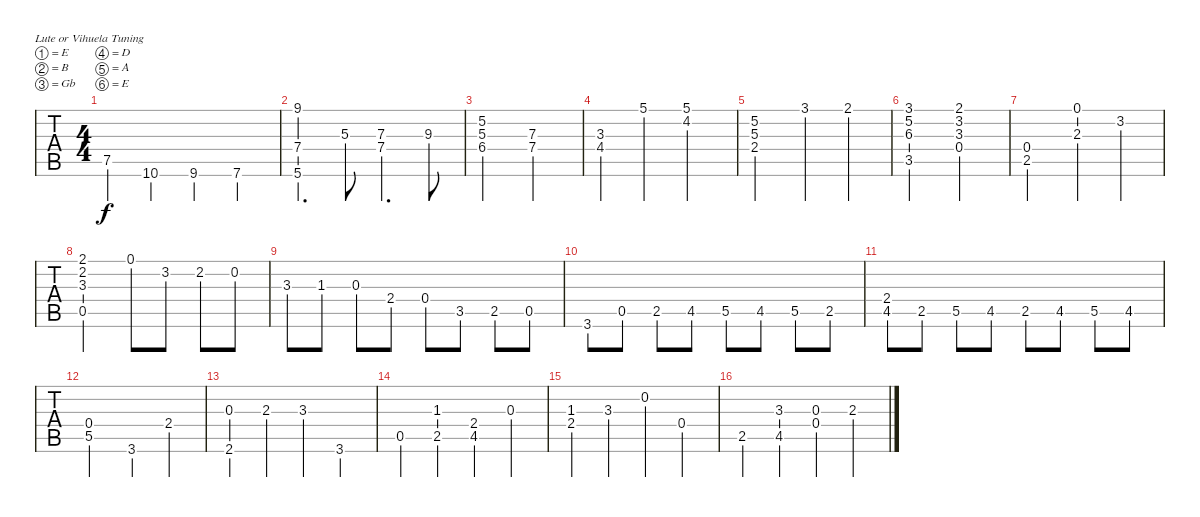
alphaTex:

\bracketExtendMode groupsimilarinstruments
\singleTrackTrackNamePolicy hidden
\multiTrackTrackNamePolicy hidden
\firstSystemTrackNameOrientation horizontal
\otherSystemsTrackNameOrientation horizontal
\track ("Guitar Standard" "Guitar Sta") {instrument acousticguitarsteel}
\staff {tabs}
\tuning (E4 B3 Gb3 D3 A2 E2)
\ts (4 4)
\tempo (120 hide)
\clef g2
\scale
1.13241
\ks c
7.5.4{dy f} 10.6.4 9.6.4 7.6.4 |
\scale
0.955864 (9.1 7.4 5.6).4{d} 5.3.8 (7.3 7.4).4{d} 9.3.8 |
\scale
0.955864 (5.2 5.3 6.4).2 (7.3 7.4).2 |
\scale
0.955864 (3.3 4.4).4 5.1.4 (5.1 4.2).2 |
\scale
1.13241 (5.2 5.3 2.4).2 3.1.4 2.1.4 |
\scale
0.955864 (3.1 5.2 6.3 3.5).2 (2.1 3.2 3.3 0.4).2 |
\scale
0.955864 (0.4 2.5).2 (0.1 2.3).4 3.2.4 |
\scale
0.955864 (2.1 2.2 3.3 0.5).2 0.1.8 3.2.8 2.2.8 0.2.8 |
\scale
1.13241 3.3.8 1.3.8 0.3.8 2.4.8 0.4.8 3.5.8 2.5.8 0.5.8 |
\scale
0.955864 3.6.8 0.5.8 2.5.8 4.5.8 5.5.8 4.5.8 5.5.8 2.5.8 |
\scale
0.955864 (2.4 4.5).8 2.5.8 5.5.8 4.5.8 2.5.8 4.5.8 5.5.8 4.5.8 |
\scale
0.955864 (0.4 5.5).2 3.6.4 2.4.4 |
\scale
1.13241 (0.3 2.6).4 2.3.4 3.3.4 3.6.4 |
\scale
0.955864 0.5.4 (1.3 2.5).4 (2.4 4.5).4 0.3.4 |
\scale
0.955864 (1.3 2.4).4 3.3.4 0.2.4 0.4.4 |
\scale
0.955864 2.5.4 (3.3 4.5).4 (0.3 0.4).4 2.3.4
